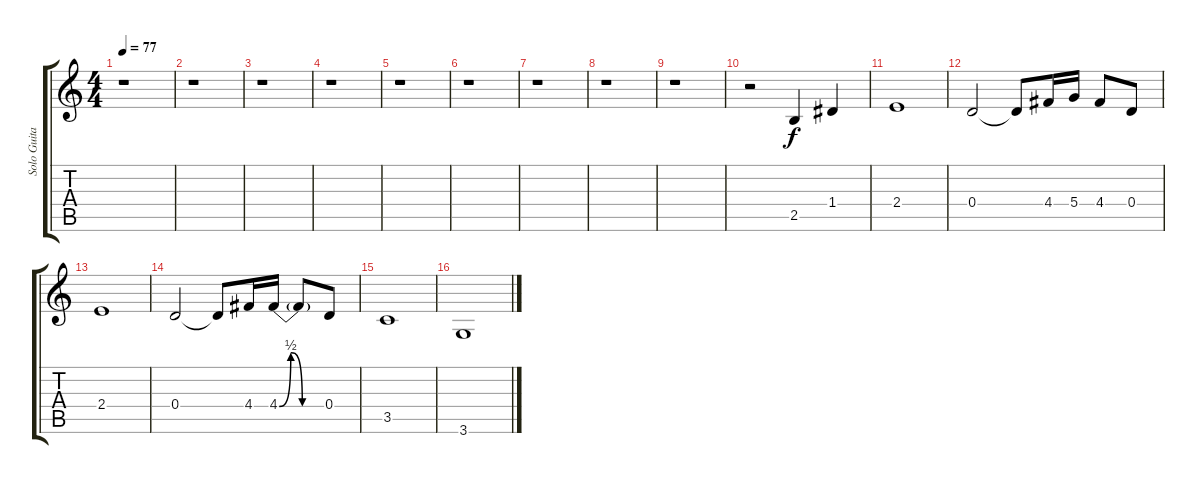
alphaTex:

\track ("Solo Guitar" "Solo Guita") {instrument overdrivenguitar}
\staff {score tabs}
\tuning (E4 B3 G3 D3 A2 E2) {hide}
\ts (4 4)
\tempo 77
\clef g2
\ks c
r.1{dy f instrument overdrivenguitar} |
r.1 |
r.1 |
r.1 |
r.1 |
r.1 |
r.1 |
r.1 |
r.1 |
r.2 2.5.4 1.4.4 |
2.4.1 |
0.4.2 0.4{t}.8 4.4.16 5.4.16 4.4.8 0.4.8 |
2.4.1 |
0.4.2 0.4{t}.8 4.4.16 4.4{be (custom 0 0 15 2 30 0 45 0 60 0)}.16 4.4{t}.8 0.4.8 |
3.5.1 |
3.6.1
